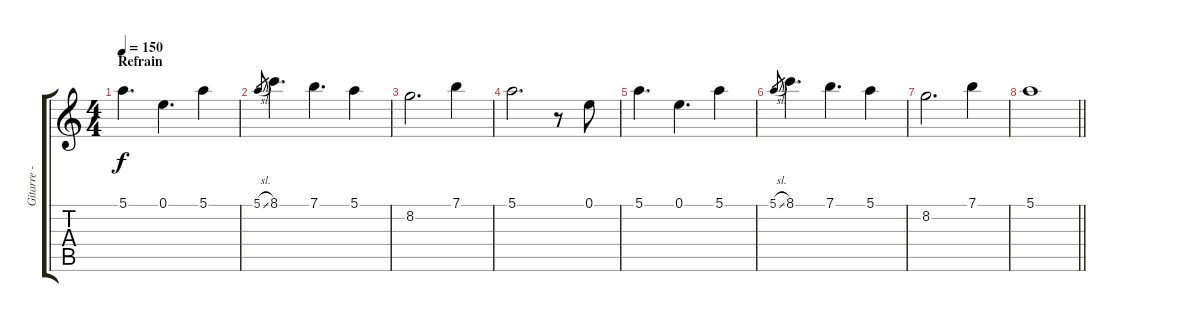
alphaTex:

\track ("Gitarre - Max Härtel" "Gitarre - ") {instrument electricguitarclean}
\staff {score tabs}
\tuning (E4 B3 G3 D3 A2 E2) {hide}
\ts (4 4)
\section ("" "Refrain")
\tempo 150
\clef g2
\ks c
5.1.4{d dy f} 0.1.4{d} 5.1.4 |
5.1{sl}.8{gr} 8.1.4{d} 7.1.4{d} 5.1.4 |
8.2.2{d} 7.1.4 |
5.1.2{d} r.8 0.1.8 |
5.1.4{d} 0.1.4{d} 5.1.4 |
5.1{sl}.8{gr} 8.1.4{d} 7.1.4{d} 5.1.4 |
8.2.2{d} 7.1.4 |
\barLineRight lightlight
5.1.1
